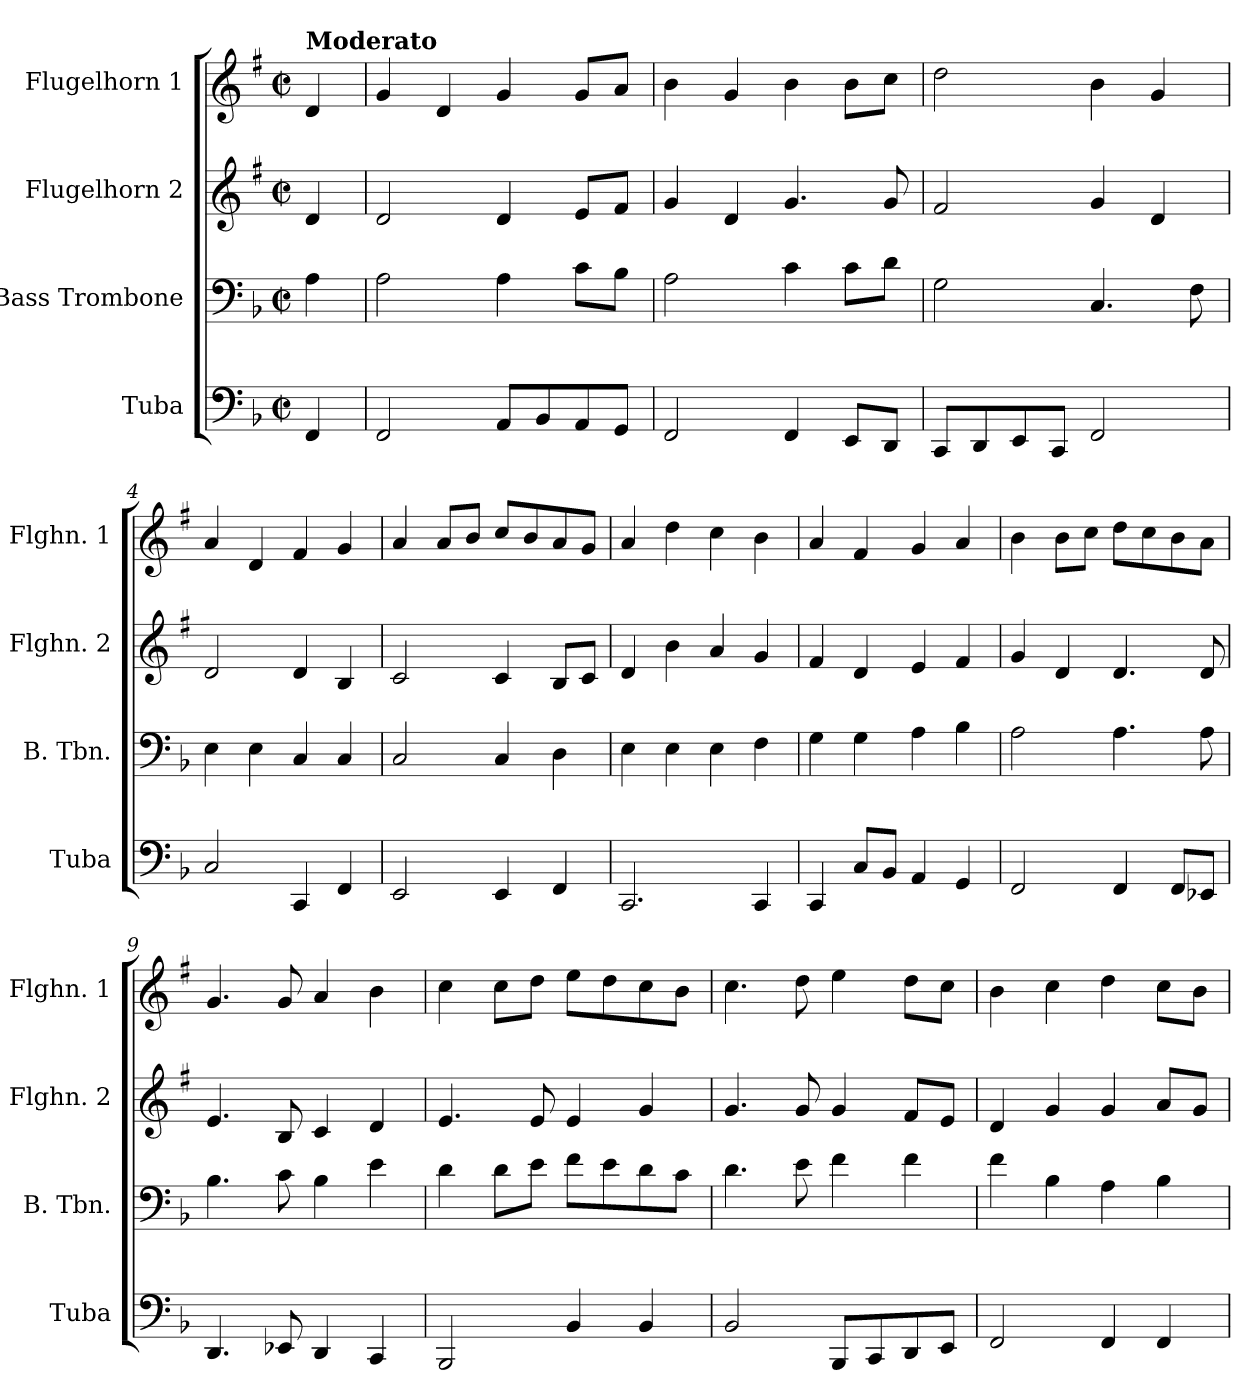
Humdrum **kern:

**kern	**kern	**kern	**kern
*part4	*part3	*part2	*part1
*staff4	*staff3	*staff2	*staff1
*I"Tuba	*I"Bass Trombone	*I"Flugelhorn 2	*I"Flugelhorn 1
*I'Tuba	*I'B. Tbn.	*I'Flghn. 2	*I'Flghn. 1
*clefF4	*clefF4	*clefG2	*clefG2
*	*	*ITrd1c2	*ITrd1c2
*k[b-]	*k[b-]	*k[b-]	*k[b-]
*F:	*F:	*F:	*F:
*M2/2	*M2/2	*M2/2	*M2/2
*met(c|)	*met(c|)	*met(c|)	*met(c|)
*MM140	*MM140	*MM140	*MM140
=	=	=	=
!	!	!	!LO:TX:a:B:t=Moderato
4FF/	4A\	4c/	4c/
=1	=1	=1	=1
2FF/	2A\	2c/	4f/
.	.	.	4c/
8AA/L	4A\	4c/	4f/
8BB-/	.	.	.
8AA/	8c\L	8d/L	8f/L
8GG/J	8B-\J	8e/J	8g/J
=2	=2	=2	=2
2FF/	2A\	4f/	4a\
.	.	4c/	4f/
4FF/	4c\	4.f/	4a\
8EE/L	8c\L	.	8a\L
8DD/J	8d\J	8f/	8b-\J
=3	=3	=3	=3
8CC/L	2G\	2e/	2cc\
8DD/	.	.	.
8EE/	.	.	.
8CC/J	.	.	.
2FF/	4.C/	4f/	4a\
.	.	4c/	4f/
.	8F\	.	.
=4	=4	=4	=4
2C/	4E\	2c/	4g/
.	4E\	.	4c/
4CC/	4C/	4c/	4e/
4FF/	4C/	4A/	4f/
=5	=5	=5	=5
2EE/	2C/	2B-/	4g/
.	.	.	8g/L
.	.	.	8a/J
4EE/	4C/	4B-/	8b-/L
.	.	.	8a/
4FF/	4D\	8A/L	8g/
.	.	8B-/J	8f/J
!!LO:LB:g=z
=6	=6	=6	=6
2.CC/	4E\	4c/	4g/
.	4E\	4a\	4cc\
.	4E\	4g/	4b-\
4CC/	4F\	4f/	4a\
=7	=7	=7	=7
4CC/	4G\	4e/	4g/
8C/L	4G\	4c/	4e/
8BB-/J	.	.	.
4AA/	4A\	4d/	4f/
4GG/	4B-\	4e/	4g/
=8	=8	=8	=8
2FF/	2A\	4f/	4a\
.	.	4c/	8a\L
.	.	.	8b-\J
4FF/	4.A\	4.c/	8cc\L
.	.	.	8b-\
8FF/L	.	.	8a\
8EE-X/J	8A\	8c/	8g\J
=9	=9	=9	=9
4.DD/	4.B-\	4.d/	4.f/
8EE-X/	8c\	8A/	8f/
4DD/	4B-\	4B-/	4g/
4CC/	4e\	4c/	4a\
=10	=10	=10	=10
2BBB-/	4d\	4.d/	4b-\
.	8d\L	.	8b-\L
.	8e\J	8d/	8cc\J
4BB-/	8f\L	4d/	8dd\L
.	8e\	.	8cc\
4BB-/	8d\	4f/	8b-\
.	8c\J	.	8a\J
!!LO:LB:g=z
=11	=11	=11	=11
2BB-/	4.d\	4.f/	4.b-\
.	8e\	8f/	8cc\
8BBB-/L	4f\	4f/	4dd\
8CC/	.	.	.
8DD/	4f\	8e/L	8cc\L
8EE/J	.	8d/J	8b-\J
=12	=12	=12	=12
2FF/	4f\	4c/	4a\
.	4B-\	4f/	4b-\
4FF/	4A\	4f/	4cc\
4FF/	4B-\	8g/L	8b-\L
.	.	8f/J	8a\J
=	=	=	=
*-	*-	*-	*-
